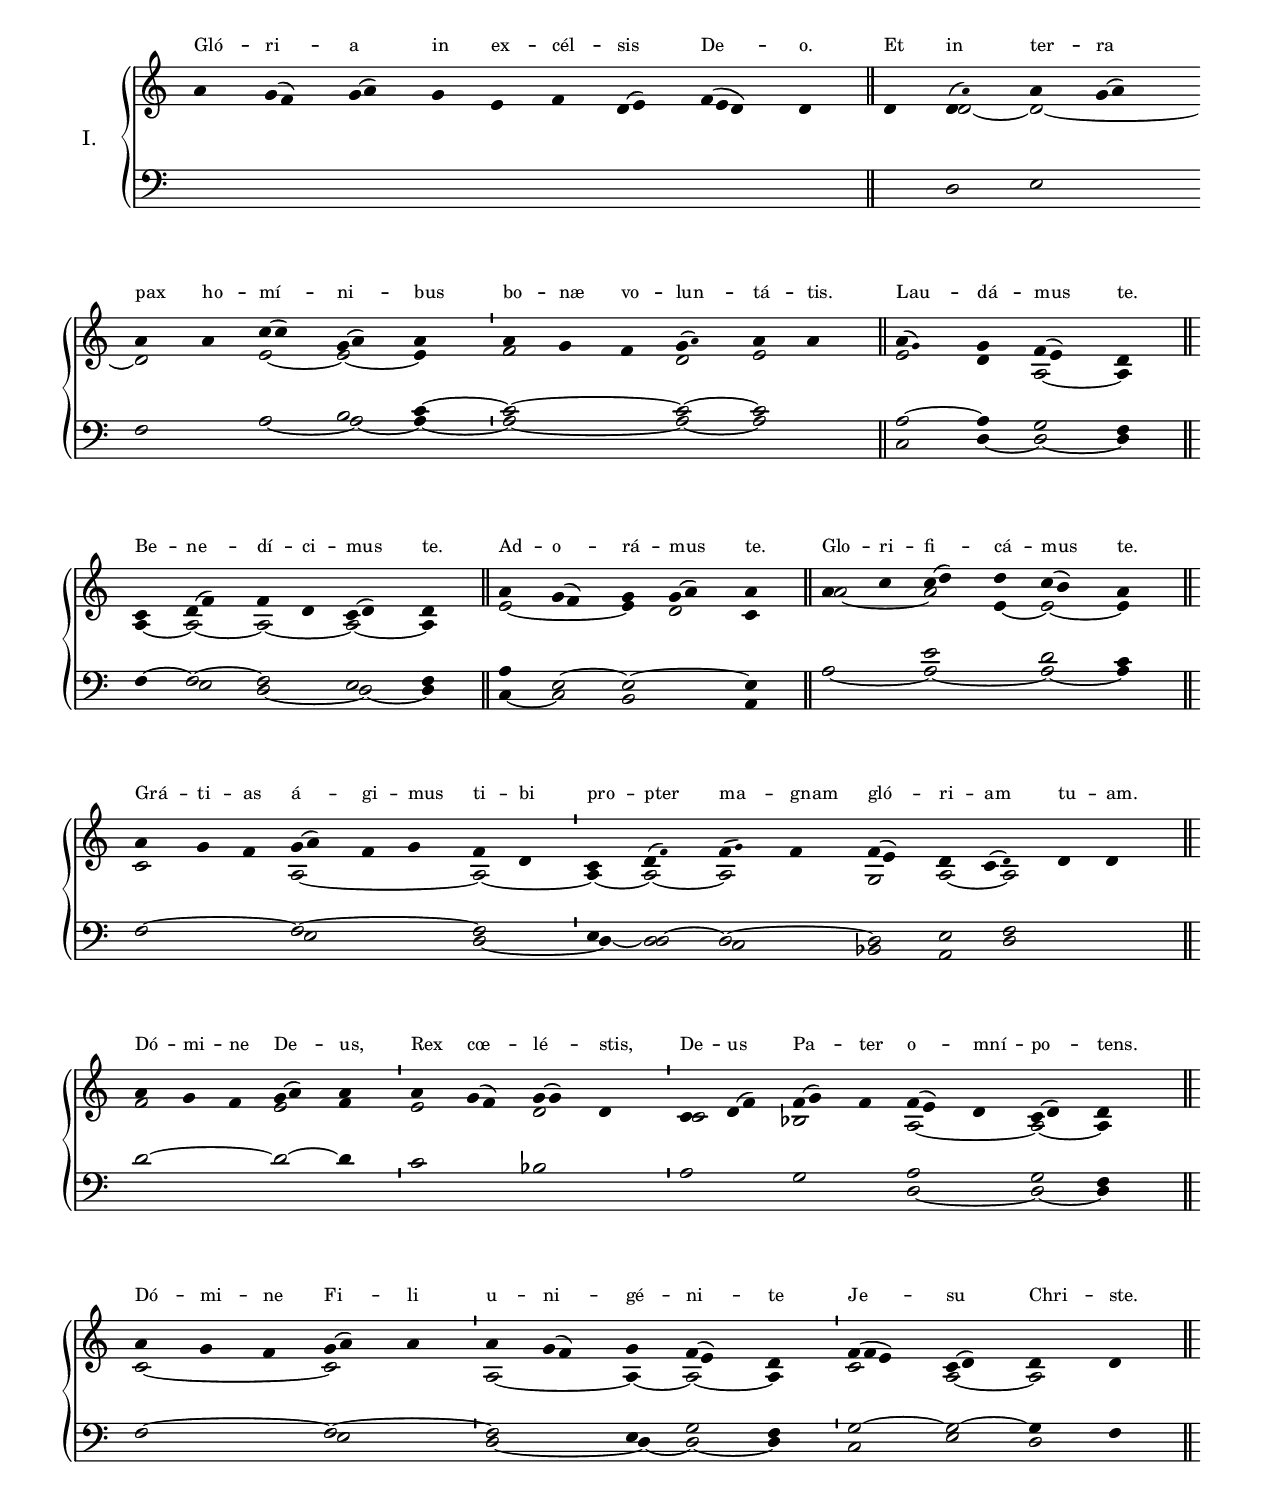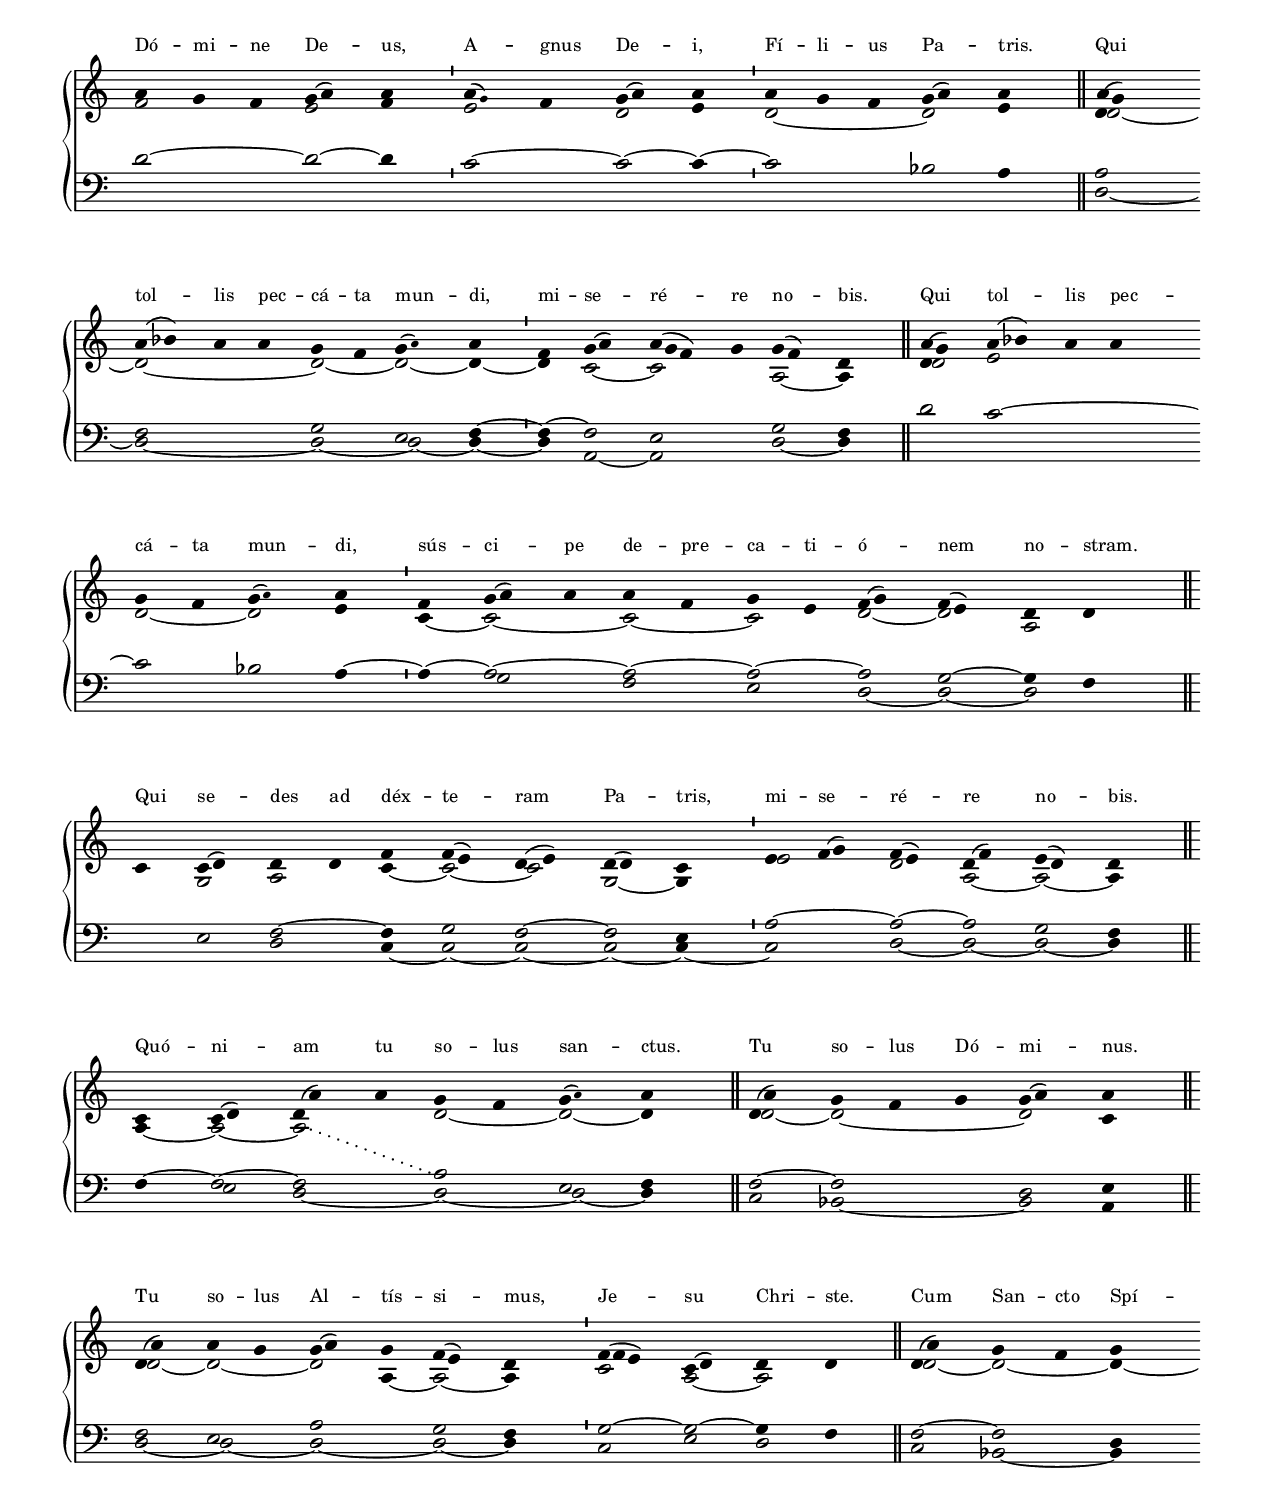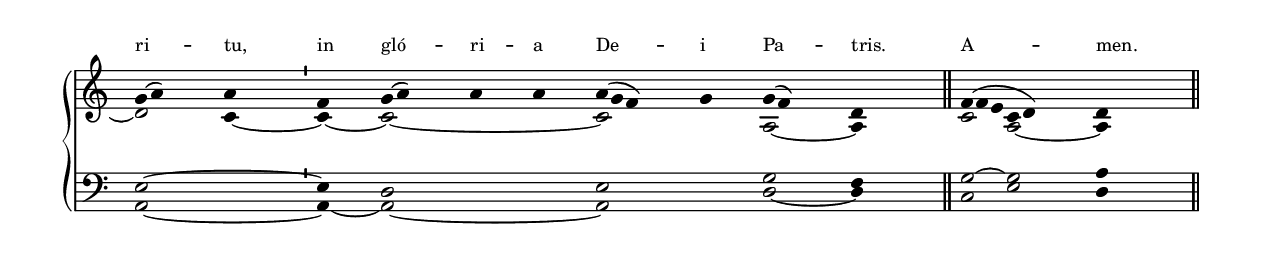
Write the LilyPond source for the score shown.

\version "2.18"
\include "gregorian.ly"
\include "noh2.ily"

%Page reference: page v.74
%(volume.page)

global = {
 \key d \dorian
 \cadenzaOn 
 \override Glissando #'thickness = #2.0
}

chantText = \lyricmode {
Gló -- ri -- a in ex -- cél -- sis De -- o. 
Et in ter -- ra pax ho -- mí -- ni -- bus bo -- næ vo -- lun -- tá -- tis. 
Lau -- dá -- mus te. 
Be -- ne -- dí -- ci -- mus te. 
Ad -- o -- rá -- mus te. 
Glo -- ri -- fi -- cá -- mus te. 
Grá -- ti -- as á -- gi -- mus ti -- bi pro -- pter ma -- gnam gló -- ri -- am tu -- am. 
Dó -- mi -- ne De -- us, Rex cœ -- lé -- stis, De -- us Pa -- ter o -- mní -- po -- tens. 
Dó -- mi -- ne Fi -- li u -- ni -- gé -- ni -- te Je -- su Chri -- ste. 
Dó -- mi -- ne De -- us, A -- gnus De -- i, Fí -- li -- us Pa -- tris. 
Qui tol -- lis pec -- cá -- ta mun -- di, mi -- se -- ré -- re no -- bis. 
Qui tol -- lis pec -- cá -- ta mun -- di, sús -- ci -- pe de -- pre -- ca -- ti -- ó -- nem no -- stram. 
Qui se -- des ad déx -- te -- ram Pa -- tris, mi -- se -- ré -- re no -- bis. 
Quó -- ni -- am tu so -- lus san -- ctus. 
Tu so -- lus Dó -- mi -- nus. 
Tu so -- lus Al -- tís -- si -- mus, Je -- su Chri -- ste. 
Cum San -- cto Spí -- ri -- tu, in gló -- ri -- a De -- i Pa -- tris. 
A -- men. }

chantMusic = {
\tieDown   a'4 g'4 ( f'4) g'4 ( a'4) g'4 e'4 f'4 d'4 ( e'4) f'4 ( e'4 d'4) d'4 \finalis
 d'4 d'4 ( \once \tweak #'font-size #-4 a' ) a'4 g'4 ( a'4) \forceBreak
 a'4 a'4 c''4 ( c''4) g'4 ( a'4) a'4 \divisioMinima
 a'4 g'4 f'4 g'4 ( \once \tweak #'font-size #-4 a' ) a'4 a'4 \finalis
 a'4 ( \once \tweak #'font-size #-4 g' ) g'4 f'4 ( e'4) d'4 \finalis
 \forceBreak
 c'4 d'4 ( f'4) f'4 d'4 c'4 ( d'4) d'4 \finalis
 a'4 g'4 ( f'4) g'4 g'4 ( a'4) a'4 \finalis
 a'4 c''4 c''4 ( d''4) d''4 c''4 ( b'4) a'4 \finalis
 \forceBreak
 a'4 g'4 f'4 g'4 ( a'4) f'4 g'4 f'4 d'4 \divisioMinima
 c'4 d'4 ( \once \tweak #'font-size #-4 f' ) f'4 ( \once \tweak #'font-size #-4 g' ) f'4 f'4 ( e'4) d'4 c'4 ( \once \tweak #'font-size #-4 d' ) d'4 d'4 \finalis
 \forceBreak
 a'4 g'4 f'4 g'4 ( a'4) a'4 \divisioMinima
 a'4 g'4 ( f'4) g'4 ( g'4) d'4 \divisioMinima
 c'4 d'4 ( f'4) f'4 ( g'4) f'4 f'4 ( e'4) d'4 c'4 ( d'4) d'4 \finalis
 \forceBreak
 a'4 g'4 f'4 g'4 ( a'4) a'4 \divisioMinima
 a'4 g'4 ( f'4) g'4 f'4 ( e'4) d'4 \divisioMinima
 f'4 ( f'4 e'4) c'4 ( d'4) d'4 d'4 \finalis
 \forceBreak
 a'4 g'4 f'4 g'4 ( a'4) a'4 \divisioMinima
 a'4 ( \once \tweak #'font-size #-4 g' ) f'4 g'4 ( a'4) a'4 \divisioMinima
 a'4 g'4 f'4 g'4 ( a'4) a'4 \finalis
 d'4 ( a'4 g'4) \forceBreak
  a'4 ( bes'4) a'4 a'4 g'4 f'4 g'4 ( \once \tweak #'font-size #-4 a' ) a'4 \divisioMinima
 f'4 g'4 ( a'4) a'4 ( g'4 f'4) g'4 g'4 ( f'4) d'4 \finalis
 d'4 ( a'4 g'4)  a'4 ( bes'4) a'4 a'4 \forceBreak
 g'4 f'4 g'4 ( \once \tweak #'font-size #-4 a' ) a'4 \divisioMinima
 f'4 g'4 ( a'4) a'4 a'4 f'4 g'4 e'4 f'4 ( g'4) f'4 ( e'4) d'4 d'4 \finalis
 \forceBreak
 c'4 c'4 ( d'4) d'4 d'4 f'4 f'4 ( e'4) d'4 ( e'4) d'4 ( d'4) c'4 \divisioMinima
 e'4 f'4 ( g'4) f'4 ( e'4) d'4 ( f'4) e'4 ( d'4) d'4 \finalis
 \forceBreak
 c'4 c'4 ( d'4) d'4 ( a'4) a'4 g'4 f'4 g'4 ( \once \tweak #'font-size #-4 a' ) a'4 \finalis
 d'4 ( a'4) g'4 f'4 g'4 g'4 ( a'4) a'4 \finalis
 \forceBreak
 d'4 ( a'4) a'4 g'4 g'4 ( a'4) g'4 f'4 ( e'4) d'4 \divisioMinima
 f'4 ( f'4 e'4) c'4 ( d'4) d'4 d'4 \finalis
 d'4 ( a'4) g'4 f'4 g'4 \forceBreak
 g'4 ( a'4) a'4 \divisioMinima
 f'4 g'4 ( a'4) a'4 a'4 a'4 ( g'4 f'4) g'4 g'4 ( f'4) d'4 \finalis
 f'4 ( f'4 e'4 c'4 d'4) d'4 \finalis

}

altoMusic = {
r2*14/2 \finalis
r4 d'2 ~ d'2*3/2 ~ d'2 e'2 ~ e'2 ~ e'4 \divisioMinima
f'2*3/2 d'2 e'2 \finalis
e'2 d'4 a2 ~ a4 \finalis
a4 ~ a2 ~ a2 ~ a2 ~ a4 \finalis
e'2*3/2 ~ e'4 d'2 c'4 \finalis
a'2 ~ a'2 e'4 ~ e'2 ~ e'4 \finalis
c'2*3/2 a2*4/2 ~ a2 ~ \divisioMinima
a4 ~ a2 ~ a2*3/2 g2 a2 ~ a2*3/2 \finalis
f'2*3/2 e'2 f'4 \divisioMinima
e'2*3/2 d'2*3/2 \divisioMinima
c'2*3/2 bes2*3/2 a2*3/2 ~ a2 ~ a4 \finalis
c'2*3/2 ~ c'2*3/2 \divisioMinima
a2*3/2 ~ a4 ~ a2 ~ a4 \divisioMinima
c'2*3/2 a2 ~ a2 \finalis
f'2*3/2 e'2 f'4 \divisioMinima
e'2*3/2 d'2 e'4 \divisioMinima
d'2*3/2 ~ d'2 e'4 \finalis
d'2*3/2 ~ d'2*4/2 ~ d'2 ~ d'2 ~ d'4 ~ \divisioMinima
d'4 c'2 ~ c'2*4/2 a2 ~ a4 \finalis
d'2*3/2 e'2*4/2 d'2 ~ d'2 e'4 \divisioMinima
c'4 ~ c'2*3/2 ~ c'2 ~ c'2 d'2 ~ d'2 a2 \finalis
r4 g2 a2 c'4 ~ c'2 ~ c'2 g2 ~ g4 \divisioMinima
e'2*3/2 d'2 a2 ~ a2 ~ a4 \finalis
a4 ~ a2 ~ a2*3/2 d'2 ~ d'2 ~ d'4 \finalis
d'2 ~ d'2*3/2 ~ d'2 c'4 \finalis
d'2 ~ d'2 ~ d'2 a4 ~ a2 ~ a4 \divisioMinima
c'2*3/2 a2 ~ a2 \finalis
d'2 ~ d'2 ~ d'4 ~ d'2 c'4 ~ \divisioMinima
c'4 ~ c'2*4/2 ~ c'2*4/2 a2 ~ a4 \finalis
c'2*3/2 a2 ~ a4 \finalis
}

tenorMusic = {
s2*14/2 \finalis
s4 s2*9/2 b2 c'4 ~ \divisioMinima
c'2*3/2 ~ c'2 ~ c'2 \finalis
a2 ~ a4 g2 f4 \finalis
f4 ~ f2 ~ f2 e2 f4 \finalis
a4 e2 ~ e2*3/2 ~ e4 \finalis
r2 e'2*3/2 d'2 c'4 \finalis
f2*3/2 ~ f2*4/2 ~ f2 \divisioMinima
e4 \shiftRight d2 ~ d2*3/2 ~ d2 e2 f2*3/2 \finalis
d'2*3/2 ~ d'2 ~ d'4 \divisioMinima
c'2*3/2 bes2*3/2 \divisioMinima
a2*3/2 g2*3/2 a2*3/2 g2 f4 \finalis
f2*3/2 ~ f2*3/2 ~ \divisioMinima
f2*3/2 e4 g2 f4 \divisioMinima
g2*3/2 ~ g2 ~ g4 f4 \finalis
d'2*3/2 ~ d'2 ~ d'4 \divisioMinima
c'2*3/2 ~ c'2 ~ c'4 ~ \divisioMinima
c'2*3/2 bes2 a4 \finalis
a2*3/2 f2*4/2 g2 e2 f4 ~ \divisioMinima
f4 ~ f2 e2*4/2 g2 f4 \finalis
d'2*3/2 c'2*4/2 ~ c'2 bes2 a4 ~ \divisioMinima
a4 ~ a2*3/2 ~ a2 ~ a2 ~ a2 g2 ~ g4 f4 \finalis
r4 e2 f2 ~ f4 g2 f2 ~ f2 e4 \divisioMinima
a2*3/2 ~ a2 ~ a2 g2 f4 \finalis
f4 ~ f2 ~ f2*3/2 a2 e2 f4 \finalis
f2 ~ f2*3/2 d2 e4 \finalis
f2 e2 a2*3/2 g2 f4 \divisioMinima
g2*3/2 ~ g2 ~ g4 f4 \finalis
f2 ~ f2 d4 e2*3/2 ~ \divisioMinima
e4 d2*4/2 e2*4/2 g2 f4 \finalis
g2*3/2 ~ g2 a4 \finalis
}

bassMusic = {
r2*14/2 \finalis
r4 d2 e2*3/2 f2 a2 ~ a2 ~ a4 ~ \divisioMinima
a2*3/2 ~ a2 ~ a2 \finalis
c2 d4 ~ d2 ~ d4 \finalis
r4 e2 d2 ~ d2 ~ d4 \finalis
c4 ~ c2 b,2*3/2 a,4 \finalis
a2 ~ a2*3/2 ~ a2 ~ a4 \finalis
r2*3/2 e2*4/2 d2 ~ \divisioMinima
d4 ~ d2 c2*3/2 bes,2 a,2 d2*3/2 \finalis
r2*6/2 \divisioMinima
r2*6/2 \divisioMinima
r2*6/2 d2*3/2 ~ d2 ~ d4 \finalis
r2*3/2 e2*3/2 \divisioMinima
d2*3/2 ~ d4 ~ d2 ~ d4 \divisioMinima
c2*3/2 e2 d2 \finalis
r2*6/2 \divisioMinima
r2*6/2 \divisioMinima
r2*6/2 \finalis
d2*3/2 ~ d2*4/2 ~ d2 ~ d2 ~ d4 ~ \divisioMinima
d4 a,2 ~ a,2*4/2 d2 ~ d4 \finalis
s2*12/2 \divisioMinima
s4 g2*3/2 f2 e2 d2 ~ d2 ~ d2 \finalis
r2*3/2 d2 c4 ~ c2 ~ c2 ~ c2 ~ c4 ~ \divisioMinima
c2*3/2 d2 ~ d2 ~ d2 ~ d4 \finalis
r4 e2 d2*3/2 ~ d2 ~ d2 ~ d4 \finalis
c2 bes,2*3/2 ~ bes,2 a,4 \finalis
d2 ~ d2 ~ d2*3/2 ~ d2 ~ d4 \divisioMinima
c2*3/2 e2 d2 \finalis
c2 bes,2 ~ bes,4 a,2*3/2 ~ \divisioMinima
a,4 ~ a,2*4/2 ~ a,2*4/2 d2 ~ d4 \finalis
c2*3/2 e2 d4 \finalis
}

voiceLines = {
\voiceLineStyle


s2*221/2
\allowVoiceLineBreak
\voiceLine "up" "down" a2*3/2 a2*1/2


}

\score{
  <<
    \new Lyrics
    \new GrandStaff <<
      \set GrandStaff.autoBeaming = ##f
      \set GrandStaff.instrumentName = \markup \center-column {
        "I."
      }
      \new Staff = up <<
        \new Voice = "chant" {
          \voiceOne \global \chantMusic
        }
        \new Voice {
          \voiceTwo \global \altoMusic
        }
      >>

      \new Staff = down <<
        \clef bass
        \new Voice {
          \voiceOne \global \tenorMusic
        }
        \new Voice {
          \voiceTwo \global \bassMusic
        }
	\new Voice {
        \voiceThree \global \voiceLines
        }
      >>
    >>
    \context Lyrics {
      \lyricsto chant {
      \chantText
    }
    }
  >>
  \layout{
  }
  
}
